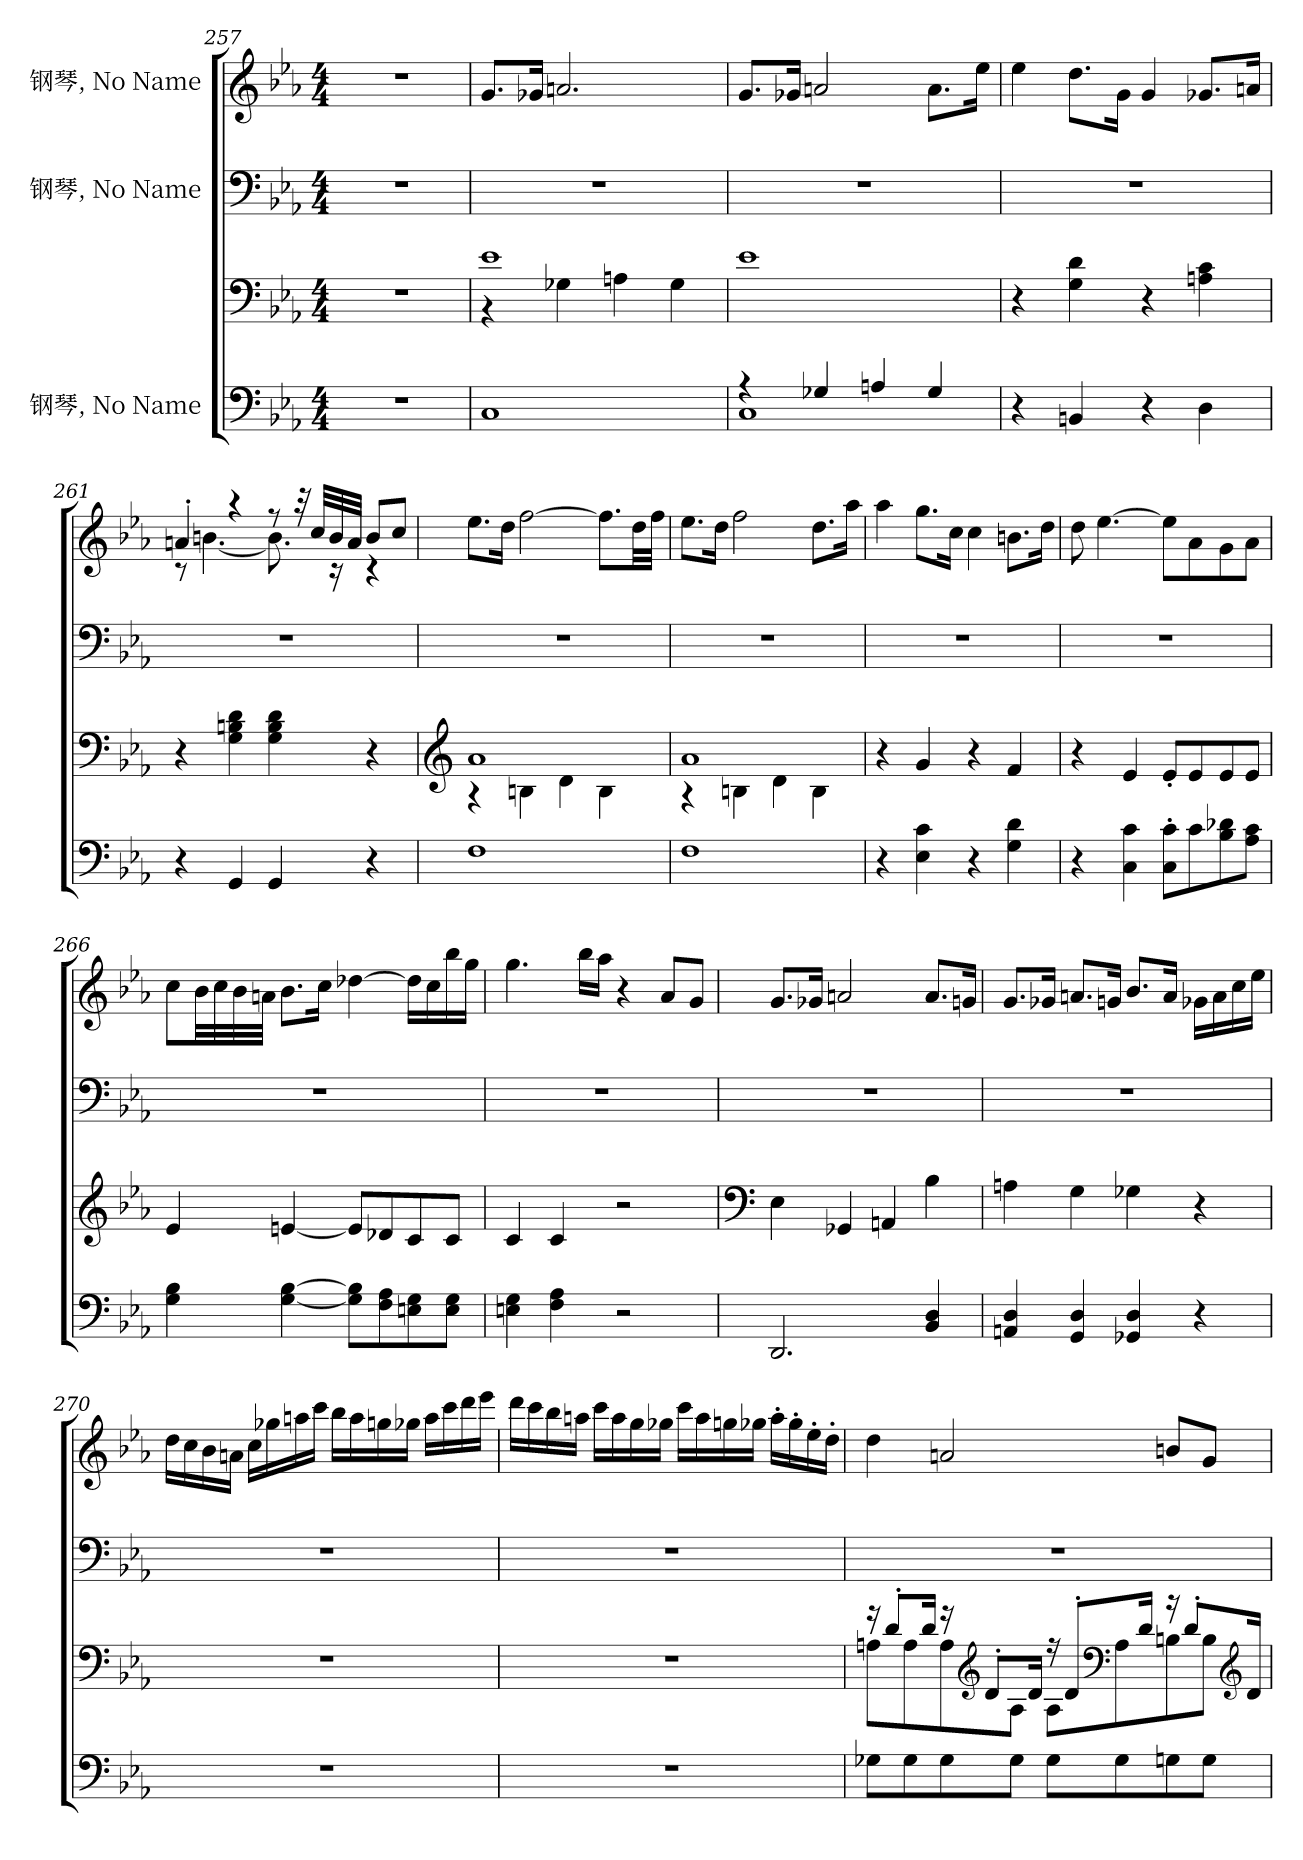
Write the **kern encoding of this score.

**kern	**kern	**kern	**kern
*part3	*part3	*part2	*part1
*staff4	*staff3	*staff2	*staff1
*I"钢琴, No Name	*	*I"钢琴, No Name	*I"钢琴, No Name
*clefF4	*clefF4	*clefF4	*clefG2
*k[b-e-a-]	*k[b-e-a-]	*k[b-e-a-]	*k[b-e-a-]
*M4/4	*M4/4	*M4/4	*M4/4
*MM51	*MM51	*MM51	*MM51
=257	=257	=257	=257
1r	1r	1r	1r
=258	=258	=258	=258
*	*	*	*MM45
*	*^	*	*
1C	1e-	4r	1r	8.g/L
.	.	.	.	16g-X/Jk
.	.	4G-X\	.	2.an/
.	.	4An\	.	.
.	.	4G-\	.	.
*	*v	*v	*	*
!!LO:LB:g=z
=259	=259	=259	=259
*	*	*	*MM45
*^	*	*	*
4r	1C	1e-	1r	8.g/L
.	.	.	.	16g-X/Jk
4G-X/	.	.	.	2an/
4An/	.	.	.	.
4G-/	.	.	.	8.a\L
.	.	.	.	16ee-\Jk
*v	*v	*	*	*
=260	=260	=260	=260
*	*	*	*MM45
4r	4r	1r	4ee-\
4BBn/	4G\ 4d\	.	8.dd\L
.	.	.	16g\Jk
*	*	*	*MM45
4r	4r	.	4g/
4D\	4An\ 4c\	.	8.g-X/L
.	.	.	16an/Jk
=261	=261	=261	=261
*	*	*	*^
4r	4r	1r	4an'/	8r
.	.	.	.	[4.bn\
4GG/	4G\ 4Bn\ 4d\	.	4r	.
4GG/	4G\ 4B\ 4d\	.	8r	8.b\]
.	.	.	32r	.
.	.	.	32cc/LLL	.
.	.	.	32b/	16r
.	.	.	32a/JJJ	.
4r	4r	.	8b/L	4r
.	.	.	8cc/J	.
*	*	*	*v	*v
=262	=262	=262	=262
*	*clefG2	*	*
*	*	*	*MM45
*	*^	*	*
1F	1a-	4r	1r	8.ee-\L
.	.	.	.	16dd\Jk
.	.	4Bn\	.	[2ff\
.	.	4d\	.	.
.	.	4B\	.	8.ff\L]
.	.	.	.	32dd\LL
*	*	*	*	*MM44
.	.	.	.	32ff\JJJ
!!LO:LB:g=z
=263	=263	=263	=263	=263
*	*	*	*	*MM45
1F	1a-	4r	1r	8.ee-\L
.	.	.	.	16dd\Jk
.	.	4Bn\	.	2ff\
.	.	4d\	.	.
.	.	4B\	.	8.dd\L
.	.	.	.	16aa-\Jk
*	*v	*v	*	*
=264	=264	=264	=264
*	*	*	*MM45
4r	4r	1r	4aa-\
4E-\ 4c\	4g/	.	8.gg\L
.	.	.	16cc\Jk
*	*	*	*MM45
4r	4r	.	4cc\
4G\ 4d\	4f/	.	8.bn\L
.	.	.	16dd\Jk
=265	=265	=265	=265
4r	4r	1r	8dd\
.	.	.	[4.ee-\
4C\ 4c\	4e-/	.	.
8C\' 8c\'L	8e-'/L	.	8ee-\L]
*	*	*	*MM45
8c\	8e-/	.	8a-\
8B-\ 8d-X\	8e-/	.	8g\
8A-\ 8c\J	8e-/J	.	8a-\J
=266	=266	=266	=266
*	*	*	*MM47
4G\ 4B-\	4e-/	1r	8cc\L
.	.	.	32b-\LL
.	.	.	32cc\
.	.	.	32b-\
.	.	.	32an\JJJ
[4G\ [4B-\	[4en/	.	8.b-\L
.	.	.	16cc\Jk
*	*	*	*MM47
8G\] 8B-\]L	8e/L]	.	[4dd-X\
8F\ 8A-\	8d-X/	.	.
*	*	*	*MM45
8En\ 8G\	8c/	.	16dd-\LL]
.	.	.	16cc\
8E\ 8G\J	8c/J	.	16bb-\
.	.	.	16gg\JJ
!!LO:PB:g=z
=267	=267	=267	=267
4En\ 4G\	4c/	1r	4.gg\
4F\ 4A-\	4c/	.	.
.	.	.	16bb-\LL
.	.	.	16aa-\JJ
2r	2r	.	4r
*	*	*	*MM44
.	.	.	8a-/L
.	.	.	8g/J
=268	=268	=268	=268
*	*clefF4	*	*
*	*	*	*MM45
2.DD/	4E-\	1r	8.g/L
.	.	.	16g-X/Jk
.	4GG-X/	.	2an/
.	4AAn/	.	.
*	*	*	*MM45
4BB-/ 4D/	4B-\	.	8.a/L
.	.	.	16gn/Jk
=269	=269	=269	=269
*	*	*	*MM45
4AAn/ 4D/	4An\	1r	8.g/L
.	.	.	16g-X/Jk
4GG/ 4D/	4G\	.	8.an/L
.	.	.	16gn/Jk
*	*	*	*MM36
4GG-X/ 4D/	4G-X\	.	8.b-/L
.	.	.	16a/Jk
4r	4r	.	16g-X\LL
.	.	.	16a\
.	.	.	16cc\
.	.	.	16ee-\JJ
!!LO:LB:g=z
=270	=270	=270	=270
1r	1r	1r	16dd\LL
.	.	.	16cc\
.	.	.	16b-\
.	.	.	16an\JJ
*	*	*	*MM44
.	.	.	16cc\LL
.	.	.	16gg-X\
.	.	.	16aan\
.	.	.	16ccc\JJ
.	.	.	16bb-\LL
.	.	.	16aa\
.	.	.	16ggn\
*	*	*	*MM40
.	.	.	16gg-X\JJ
*	*	*	*MM44
.	.	.	16aa\LL
.	.	.	16ccc\
.	.	.	16ddd\
.	.	.	16eee-\JJ
=271	=271	=271	=271
1r	1r	1r	16ddd\LL
.	.	.	16ccc\
.	.	.	16bb-\
.	.	.	16aan\JJ
.	.	.	16ccc\LL
.	.	.	16aa\
.	.	.	16gg\
*	*	*	*MM38
.	.	.	16gg-X\JJ
.	.	.	16ccc\LL
.	.	.	16aa\
.	.	.	16ggn\
*	*	*	*MM36
.	.	.	16gg-X\JJ
.	.	.	16aa'\LL
.	.	.	16gg-'\
.	.	.	16ee-'\
.	.	.	16dd'\JJ
!!LO:LB:g=z
=272	=272	=272	=272
*	*	*	*MM45
*	*^	*	*
8G-X\L	16r	8An\L	1r	4dd\
.	8d'/L	.	.	.
8G-\	.	8A\	.	.
.	16d/Jk	.	.	.
8G-\	16r	8A\	.	2an/
*	*clefG2	*	*	*
.	8d'/L	.	.	.
8G-\J	.	8A\J	.	.
.	16d/Jk	.	.	.
8G-\L	16r	8A\L	.	.
.	8d'/L	.	.	.
*	*clefF4	*	*	*
8G-\	.	8A\	.	.
.	16d/Jk	.	.	.
8Gn\	16r	8Bn\	.	8bn/L
.	8d'/L	.	.	.
8G\J	.	8B\J	.	8g/J
*	*clefG2	*	*	*
.	16d/Jk	.	.	.
*	*v	*v	*	*
=	=	=	=
*-	*-	*-	*-
